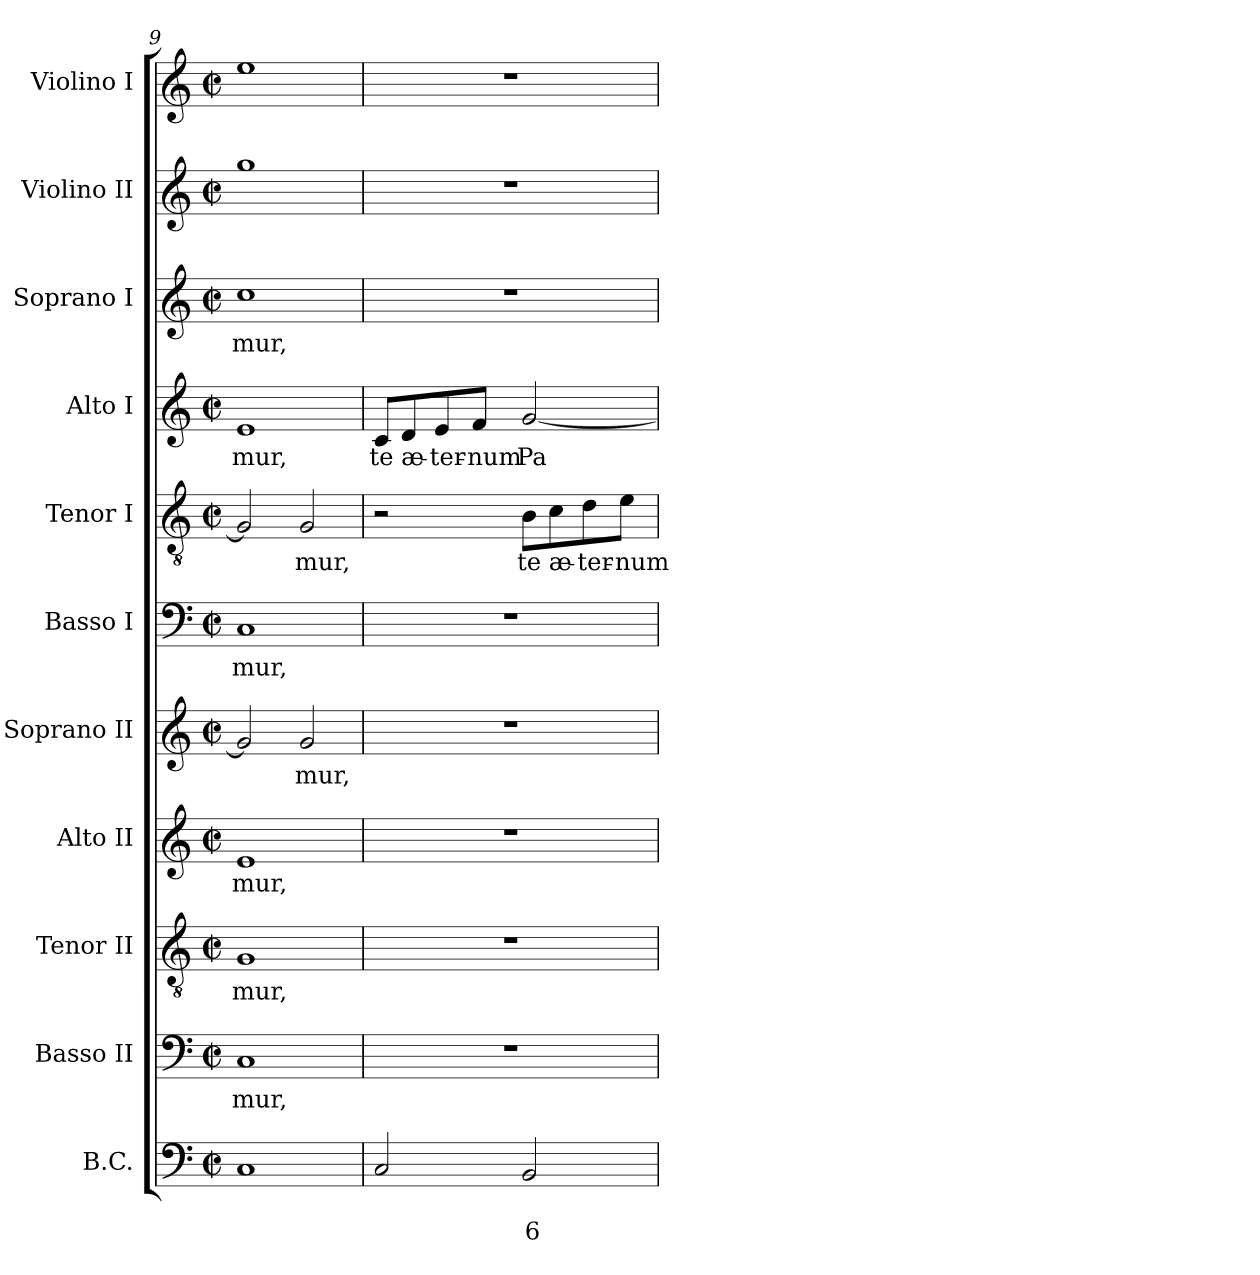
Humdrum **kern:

**kern	**text	**text	**kern	**text	**kern	**text	**kern	**text	**kern	**text	**kern	**text	**kern	**text	**kern	**text	**kern	**text	**kern	**kern
*part11	*part11	*part11	*part10	*part10	*part9	*part9	*part8	*part8	*part7	*part7	*part6	*part6	*part5	*part5	*part4	*part4	*part3	*part3	*part2	*part1
*staff11	*staff11	*staff11	*staff10	*staff10	*staff9	*staff9	*staff8	*staff8	*staff7	*staff7	*staff6	*staff6	*staff5	*staff5	*staff4	*staff4	*staff3	*staff3	*staff2	*staff1
*I"B.C.	*	*	*I"Basso II	*	*I"Tenor II	*	*I"Alto II	*	*I"Soprano II	*	*I"Basso I	*	*I"Tenor I	*	*I"Alto I	*	*I"Soprano I	*	*I"Violino II	*I"Violino I
*I'BC	*	*	*I'B 2	*	*I'T 2	*	*I'A 2	*	*I'S 2	*	*I'B 1	*	*I'T 1	*	*I'A 1	*	*I'S 1	*	*I'Vln. II	*I'Vln. I
*clefF4	*	*	*clefF4	*	*clefGv2	*	*clefG2	*	*clefG2	*	*clefF4	*	*clefGv2	*	*clefG2	*	*clefG2	*	*clefG2	*clefG2
*k[]	*	*	*k[]	*	*k[]	*	*k[]	*	*k[]	*	*k[]	*	*k[]	*	*k[]	*	*k[]	*	*k[]	*k[]
*C:	*	*	*C:	*	*C:	*	*C:	*	*C:	*	*C:	*	*C:	*	*C:	*	*C:	*	*C:	*C:
*M2/2	*	*	*M2/2	*	*M2/2	*	*M2/2	*	*M2/2	*	*M2/2	*	*M2/2	*	*M2/2	*	*M2/2	*	*M2/2	*M2/2
*met(c|)	*	*	*met(c|)	*	*met(c|)	*	*met(c|)	*	*met(c|)	*	*met(c|)	*	*met(c|)	*	*met(c|)	*	*met(c|)	*	*met(c|)	*met(c|)
=9	=9	=9	=9	=9	=9	=9	=9	=9	=9	=9	=9	=9	=9	=9	=9	=9	=9	=9	=9	=9
!	!	!	!	!LO:LY:b	!	!	!	!	!	!	!	!	!	!	!	!	!	!	!	!
!	!	!	!	!	!	!LO:LY:b	!	!	!	!	!	!	!	!	!	!	!	!	!	!
!	!	!	!	!	!	!	!	!LO:LY:b	!	!	!	!	!	!	!	!	!	!	!	!
!	!	!	!	!	!	!	!	!	!	!	!	!LO:LY:b	!	!	!	!	!	!	!	!
!	!	!	!	!	!	!	!	!	!	!	!	!	!	!	!	!LO:LY:b	!	!	!	!
!	!	!	!	!	!	!	!	!	!	!	!	!	!	!	!	!	!	!LO:LY:b	!	!
1C	.	.	1C	-mur,	1G	-mur,	1e	-mur,	2g/]	.	1C	-mur,	2G/]	.	1e	-mur,	1cc	-mur,	1gg	1ee
!	!	!	!	!	!	!	!	!	!	!LO:LY:b	!	!	!	!	!	!	!	!	!	!
!	!	!	!	!	!	!	!	!	!	!	!	!	!	!LO:LY:b	!	!	!	!	!	!
.	.	.	.	.	.	.	.	.	2g/	-mur,	.	.	2G/	-mur,	.	.	.	.	.	.
!!LO:PB:g=z
=10	=10	=10	=10	=10	=10	=10	=10	=10	=10	=10	=10	=10	=10	=10	=10	=10	=10	=10	=10	=10
!	!	!	!	!	!	!	!	!	!	!	!	!	!	!	!	!LO:LY:b	!	!	!	!
2C/	.	.	1r	.	1r	.	1r	.	1r	.	1r	.	2r	.	8c/L	te	1r	.	1r	1r
!	!	!	!	!	!	!	!	!	!	!	!	!	!	!	!	!LO:LY:b	!	!	!	!
.	.	.	.	.	.	.	.	.	.	.	.	.	.	.	8d/	æ-	.	.	.	.
!	!	!	!	!	!	!	!	!	!	!	!	!	!	!	!	!LO:LY:b	!	!	!	!
.	.	.	.	.	.	.	.	.	.	.	.	.	.	.	8e/	-ter-	.	.	.	.
!	!	!	!	!	!	!	!	!	!	!	!	!	!	!	!	!LO:LY:b	!	!	!	!
.	.	.	.	.	.	.	.	.	.	.	.	.	.	.	8f/J	-num	.	.	.	.
!	!	!LO:LY:b	!	!	!	!	!	!	!	!	!	!	!	!	!	!	!	!	!	!
!	!	!	!	!	!	!	!	!	!	!	!	!	!	!LO:LY:b	!	!	!	!	!	!
!	!	!	!	!	!	!	!	!	!	!	!	!	!	!	!	!LO:LY:b	!	!	!	!
2BB/	.	6	.	.	.	.	.	.	.	.	.	.	8B\L	te	[2g/	Pa-	.	.	.	.
!	!	!	!	!	!	!	!	!	!	!	!	!	!	!LO:LY:b	!	!	!	!	!	!
.	.	.	.	.	.	.	.	.	.	.	.	.	8c\	æ-	.	.	.	.	.	.
!	!	!	!	!	!	!	!	!	!	!	!	!	!	!LO:LY:b	!	!	!	!	!	!
.	.	.	.	.	.	.	.	.	.	.	.	.	8d\	-ter-	.	.	.	.	.	.
!	!	!	!	!	!	!	!	!	!	!	!	!	!	!LO:LY:b	!	!	!	!	!	!
.	.	.	.	.	.	.	.	.	.	.	.	.	8e\J	-num	.	.	.	.	.	.
=	=	=	=	=	=	=	=	=	=	=	=	=	=	=	=	=	=	=	=	=
*-	*-	*-	*-	*-	*-	*-	*-	*-	*-	*-	*-	*-	*-	*-	*-	*-	*-	*-	*-	*-
